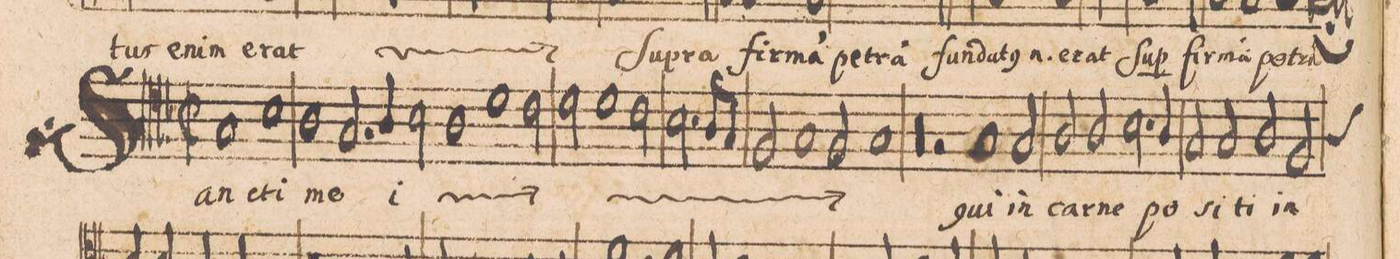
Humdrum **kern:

**kern	**text
*I"TENOR.	*
*clefC4	*
*k[b-]	*
*met(C|)	*
*M2/1	*
1G	San-
1B-	-cti
=2-	=2-
1A	me-
2.G/	.
4A/	.
=3-	=3-
*2\right	*
2B-\	-i
*	*ij
1A	San-
1d\	-cti
=4-	=4-
2c\	me-
2d\	-i
1d\	San-
=5-	=5-
2c\	-cti
2.B-\	me-
8A/L	.
8G/J	.
=6-	=6-
2F/	.
1G	.
2F/	.
=7-	=7-
1G	-i
*	*Xij
00r	.
=8-	=8-
=9-	=9-
2r	.
1G/	qui
=10-	=10-
2G/	in
2A/	car-
2A/	-ne
=11-	=11-
2.B-\	po-
4A/	.
2G/	.
2G/	-si-
=12-	=12-
2A/	-ti
2F/	in
*custos:A	*
*-	*-
